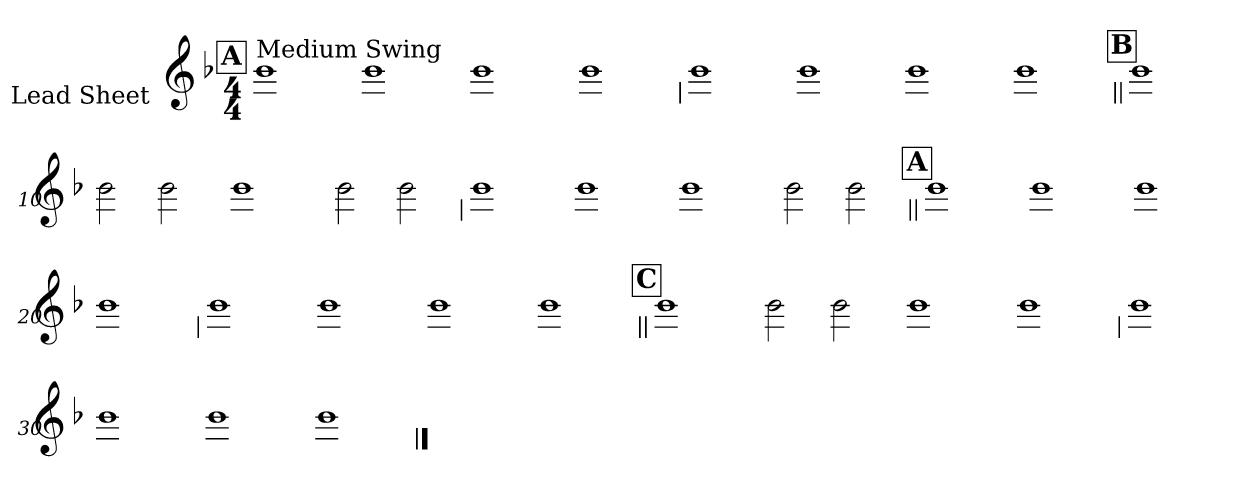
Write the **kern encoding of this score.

**kern
*part1
*staff1
*I"Lead Sheet
*stria0
*clefG2
*k[b-]
*F:
*M4/4
!!LO:REH:place=s1:a:t=A
=1||
!LO:TX:a:t=Medium Swing
1b-
=2-
1b-
=3-
1b-
=4-
1b-
!!LO:LB:g=z
=5
1b-
=6-
1b-
=7-
1b-
=8-
1b-
!!LO:LB:g=z
!!LO:REH:place=s1:a:t=B
=9||
1b-
=10-
2b-
2b-
=11-
1b-
=12-
2b-
2b-
!!LO:LB:g=z
=13
1b-
=14-
1b-
=15-
1b-
=16-
2b-
2b-
!!LO:LB:g=z
!!LO:REH:place=s1:a:t=A
=17||
1b-
=18-
1b-
=19-
1b-
=20-
1b-
!!LO:LB:g=z
=21
1b-
=22-
1b-
=23-
1b-
=24-
1b-
!!LO:LB:g=z
!!LO:REH:place=s1:a:t=C
=25||
1b-
=26-
2b-
2b-
=27-
1b-
=28-
1b-
!!LO:LB:g=z
=29
1b-
=30-
1b-
=31-
1b-
=32-
1b-
==
*-
